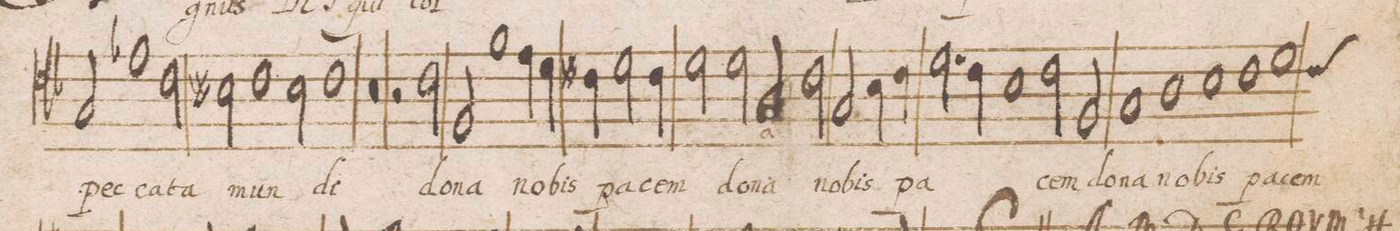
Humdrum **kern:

**kern	**text
*I"TENOR	*
*clefC4	*
*k[b-]	*
*met(C|)	*
*M2/1	*
2G/	pec-
1e-X	-ca-
2c\	-ta
=48-	=48-
2Bn\	mun-
1c	.
2B\	.
=49-	=49-
1c	-di
0r	.
=50-	=50-
2r	.
2c\	do-
=51-	=51-
2F/	-na
1f	no-
4eny\	-bis
4d\	.
=52-	=52-
4c#X\	pa-
2d\	.
4c#\	.
2d\	-cem
2d\	do-
=53-	=53-
2A/	-na
2cny\	no-
2G/	-bis
4B-y\	pa-
4c\	.
=54-	=54-
2.d\	.
4c\	.
1B-	.
=55-	=55-
2c\	-cem
2F/	do-
1G	-na
=56-	=56-
1A	no-
1B-	-bis
=57-	=57-
1c	pa-
1d	-cem
*custos:c	*
*-	*-
